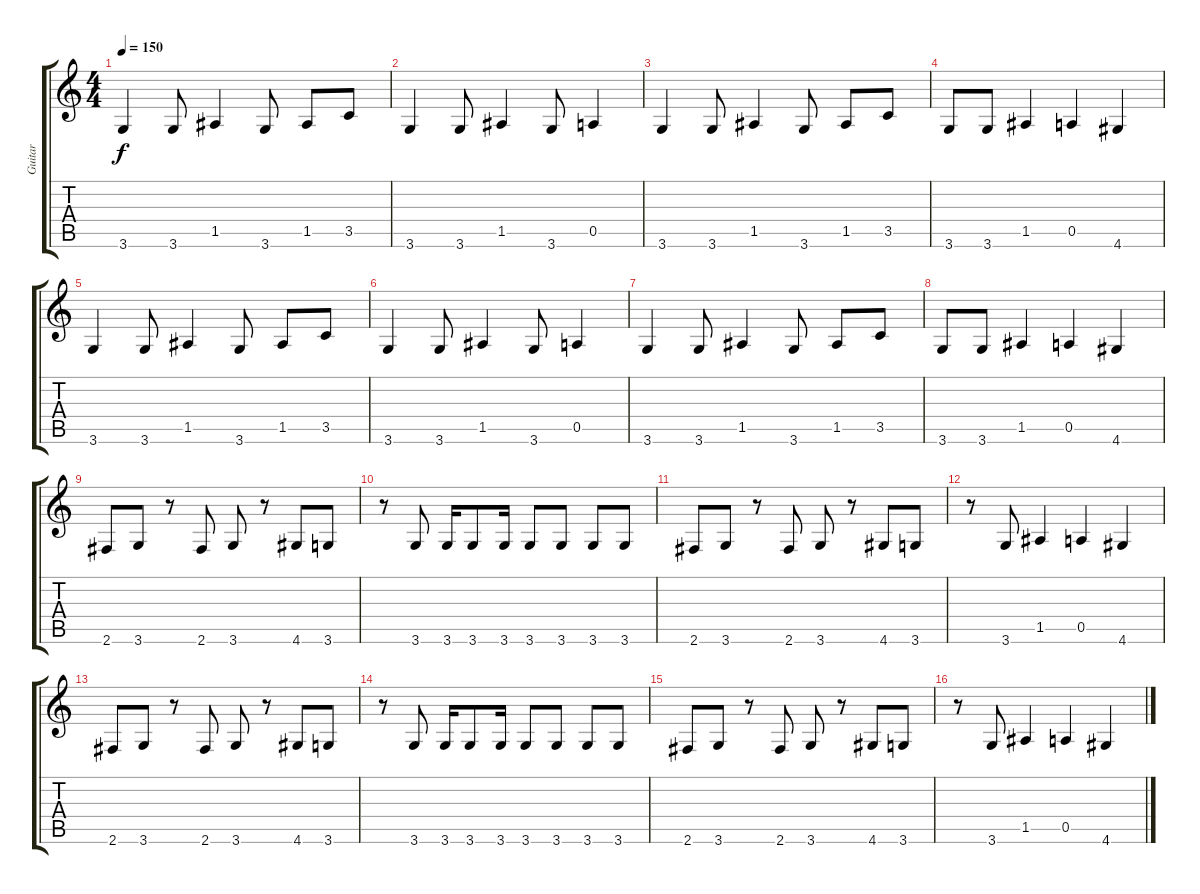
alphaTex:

\track ("Guitar" "Guitar") {instrument overdrivenguitar}
\staff {score tabs}
\tuning (E4 B3 G3 D3 A2 E2) {hide}
\ts (4 4)
\tempo 150
\clef g2
\ks c
3.6.4{dy f instrument overdrivenguitar} 3.6.8 1.5.4 3.6.8 1.5.8 3.5.8 |
3.6.4 3.6.8 1.5.4 3.6.8 0.5.4 |
3.6.4 3.6.8 1.5.4 3.6.8 1.5.8 3.5.8 |
3.6.8 3.6.8 1.5.4 0.5.4 4.6.4 |
3.6.4 3.6.8 1.5.4 3.6.8 1.5.8 3.5.8 |
3.6.4 3.6.8 1.5.4 3.6.8 0.5.4 |
3.6.4 3.6.8 1.5.4 3.6.8 1.5.8 3.5.8 |
3.6.8 3.6.8 1.5.4 0.5.4 4.6.4 |
2.6.8 3.6.8 r.8 2.6.8 3.6.8 r.8 4.6.8 3.6.8 |
r.8 3.6.8 3.6.16 3.6.8 3.6.16 3.6.8 3.6.8 3.6.8 3.6.8 |
2.6.8 3.6.8 r.8 2.6.8 3.6.8 r.8 4.6.8 3.6.8 |
r.8 3.6.8 1.5.4 0.5.4 4.6.4 |
2.6.8 3.6.8 r.8 2.6.8 3.6.8 r.8 4.6.8 3.6.8 |
r.8 3.6.8 3.6.16 3.6.8 3.6.16 3.6.8 3.6.8 3.6.8 3.6.8 |
2.6.8 3.6.8 r.8 2.6.8 3.6.8 r.8 4.6.8 3.6.8 |
r.8 3.6.8 1.5.4 0.5.4 4.6.4
